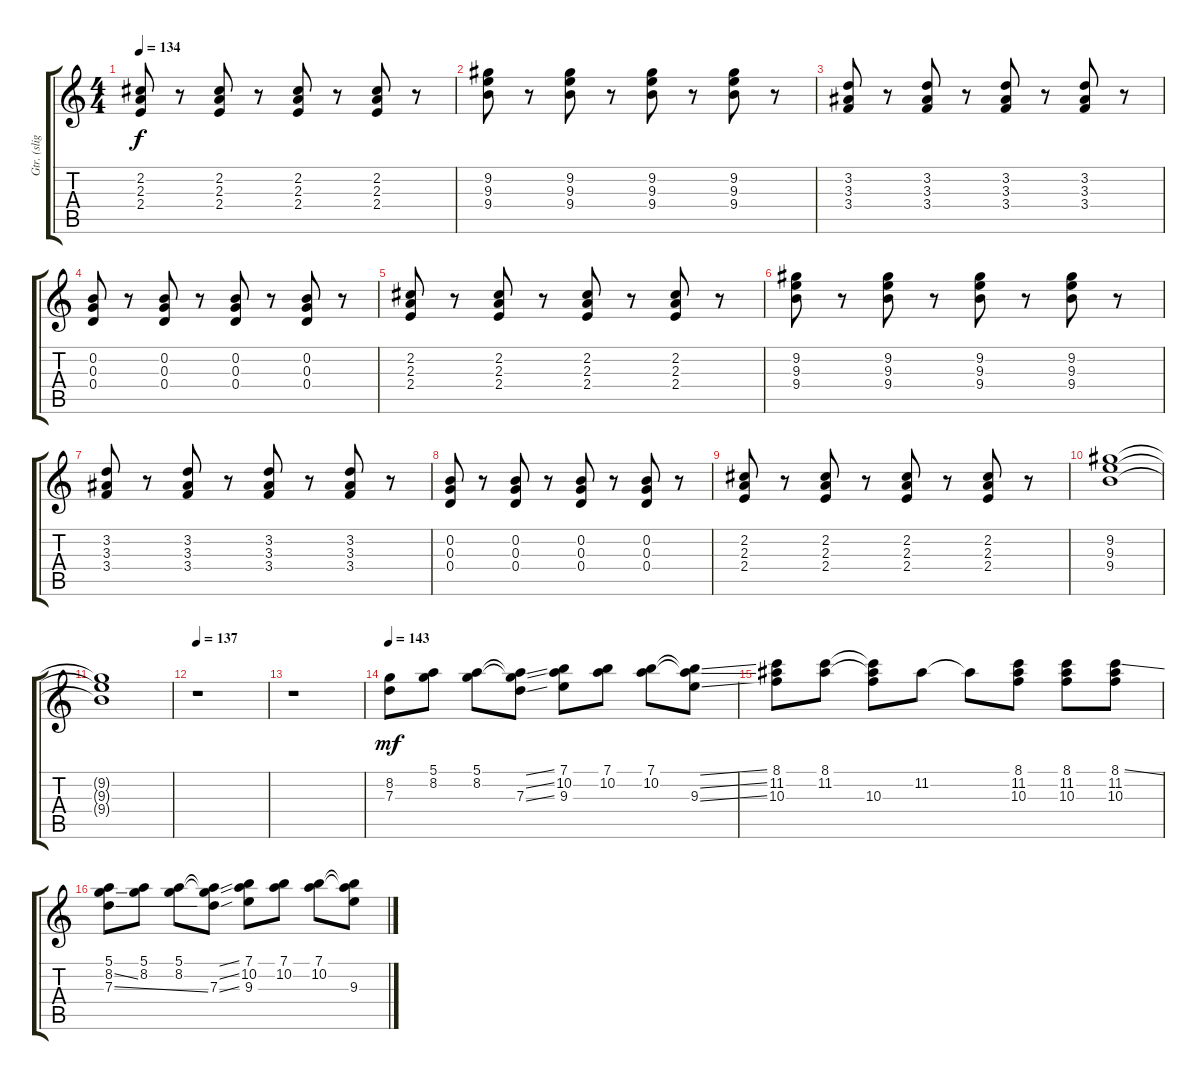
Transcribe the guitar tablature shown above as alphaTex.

\track ("Gtr. (slight dist. w/ flanger)" "Gtr. (slig") {instrument electricguitarclean}
\staff {score tabs}
\tuning (E4 B3 G3 D3 A2 E2) {hide}
\ts (4 4)
\tempo 134
\clef g2
\ks c
(2.2 2.3 2.4).8{dy f} r.8 (2.2 2.3 2.4).8 r.8 (2.2 2.3 2.4).8 r.8 (2.2 2.3 2.4).8 r.8 |
(9.2 9.3 9.4).8 r.8 (9.2 9.3 9.4).8 r.8 (9.2 9.3 9.4).8 r.8 (9.2 9.3 9.4).8 r.8 |
(3.2 3.3 3.4).8 r.8 (3.2 3.3 3.4).8 r.8 (3.2 3.3 3.4).8 r.8 (3.2 3.3 3.4).8 r.8 |
(0.2 0.3 0.4).8 r.8 (0.2 0.3 0.4).8 r.8 (0.2 0.3 0.4).8 r.8 (0.2 0.3 0.4).8 r.8 |
(2.2 2.3 2.4).8 r.8 (2.2 2.3 2.4).8 r.8 (2.2 2.3 2.4).8 r.8 (2.2 2.3 2.4).8 r.8 |
(9.2 9.3 9.4).8 r.8 (9.2 9.3 9.4).8 r.8 (9.2 9.3 9.4).8 r.8 (9.2 9.3 9.4).8 r.8 |
(3.2 3.3 3.4).8 r.8 (3.2 3.3 3.4).8 r.8 (3.2 3.3 3.4).8 r.8 (3.2 3.3 3.4).8 r.8 |
(0.2 0.3 0.4).8 r.8 (0.2 0.3 0.4).8 r.8 (0.2 0.3 0.4).8 r.8 (0.2 0.3 0.4).8 r.8 |
(2.2 2.3 2.4).8 r.8 (2.2 2.3 2.4).8 r.8 (2.2 2.3 2.4).8 r.8 (2.2 2.3 2.4).8 r.8 |
(9.2 9.3 9.4).1 |
(9.2{t} 9.3{t} 9.4{t}).1 |
\tempo 137
r.1 |
r.1 |
\tempo 143
(8.2 7.3).8{dy mf} (5.1 8.2).8 (5.1 8.2).8 (5.1{ss t} 8.2{ss t} 7.3{ss}).8 (7.1 10.2 9.3).8 (7.1 10.2).8 (7.1 10.2).8 (7.1{ss t} 10.2{ss t} 9.3{ss}).8 |
(8.1 11.2 10.3).8 (8.1 11.2).8 (8.1{t} 11.2{t} 10.3).8 11.2.8 11.2{t}.8 (8.1 11.2 10.3).8 (8.1 11.2 10.3).8 (8.1{ss} 11.2 10.3).8 |
(5.1 8.2{ss} 7.3{ss}).8 (5.1 8.2).8 (5.1 8.2).8 (5.1{ss t} 8.2{ss t} 7.3{ss}).8 (7.1 10.2 9.3).8 (7.1 10.2).8 (7.1 10.2).8 (7.1{ss t} 10.2{ss t} 9.3{ss}).8
